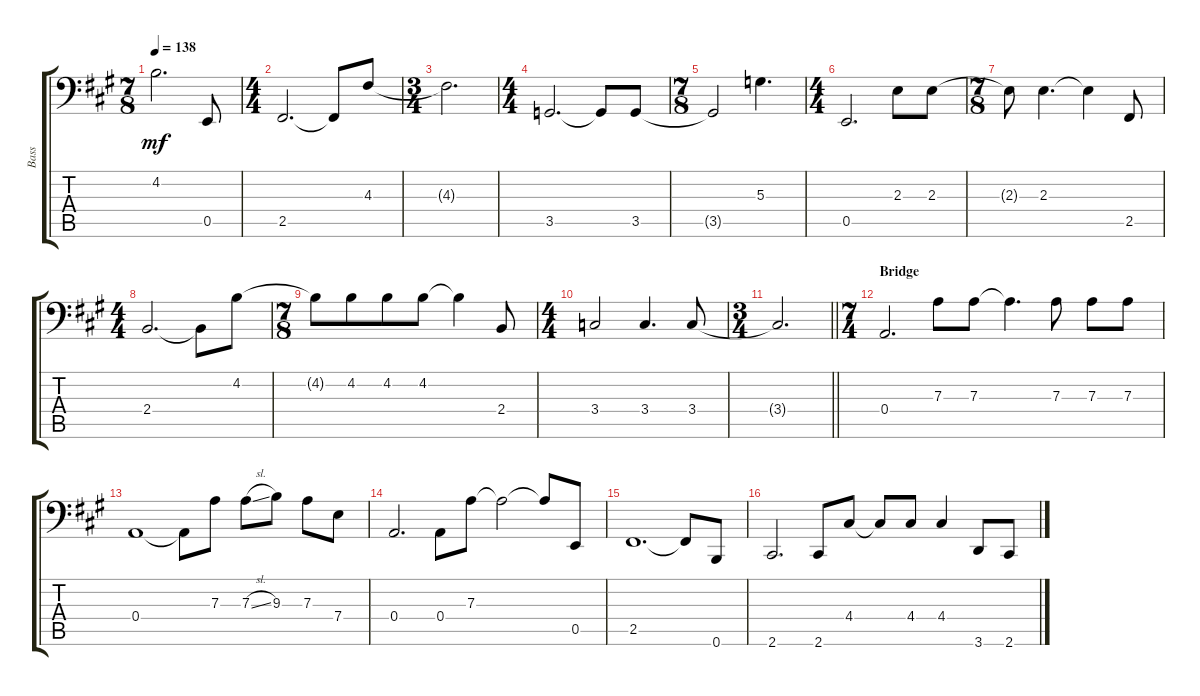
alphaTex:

\track ("Bass" "Bass") {instrument fretlessbass}
\staff {score tabs}
\tuning (C3 G2 D2 A1 E1 B0) {hide}
\ts (7 8)
\tempo 138
\clef f4
\ks a
4.2{t}.2{d dy mf} 0.5.8 |
\ts (4 4)
2.5.2{d} 2.5{t}.8 4.3.8 |
\ts (3 4)
4.3{t}.2{d} |
\ts (4 4)
3.5.2{d} 3.5{t}.8 3.5.8 |
\ts (7 8)
3.5{t}.2 5.3.4{d} |
\ts (4 4)
0.5.2{d} 2.3.8 2.3.8 |
\ts (7 8)
2.3{t}.8 2.3.4{d} 2.3{t}.4 2.5.8 |
\ts (4 4)
2.4.2{d} 2.4{t}.8 4.2.8 |
\ts (7 8)
4.2{t}.8 4.2.8 4.2.8 4.2.8 4.2{t}.4 2.4.8 |
\ts (4 4)
3.4.2 3.4.4{d} 3.4.8 |
\ts (3 4)
\barLineRight lightlight
3.4{t}.2{d} |
\ts (7 4)
\section ("" "Bridge")
0.4.2{d} 7.3.8 7.3.8 7.3{t}.4{d} 7.3.8 7.3.8 7.3.8 |
0.4.1 0.4{t}.8 7.3.8 7.3{sl}.8 9.3.8 7.3.8 7.4.8 |
0.4.2{d} 0.4.8 7.3.8 7.3{t}.2 7.3{t}.8 0.5.8 |
2.5.1{d} 2.5{t}.8 0.6.8 |
2.6.2{d} 2.6.8 4.4.8 4.4{t}.8 4.4.8 4.4.4 3.6.8 2.6.8
